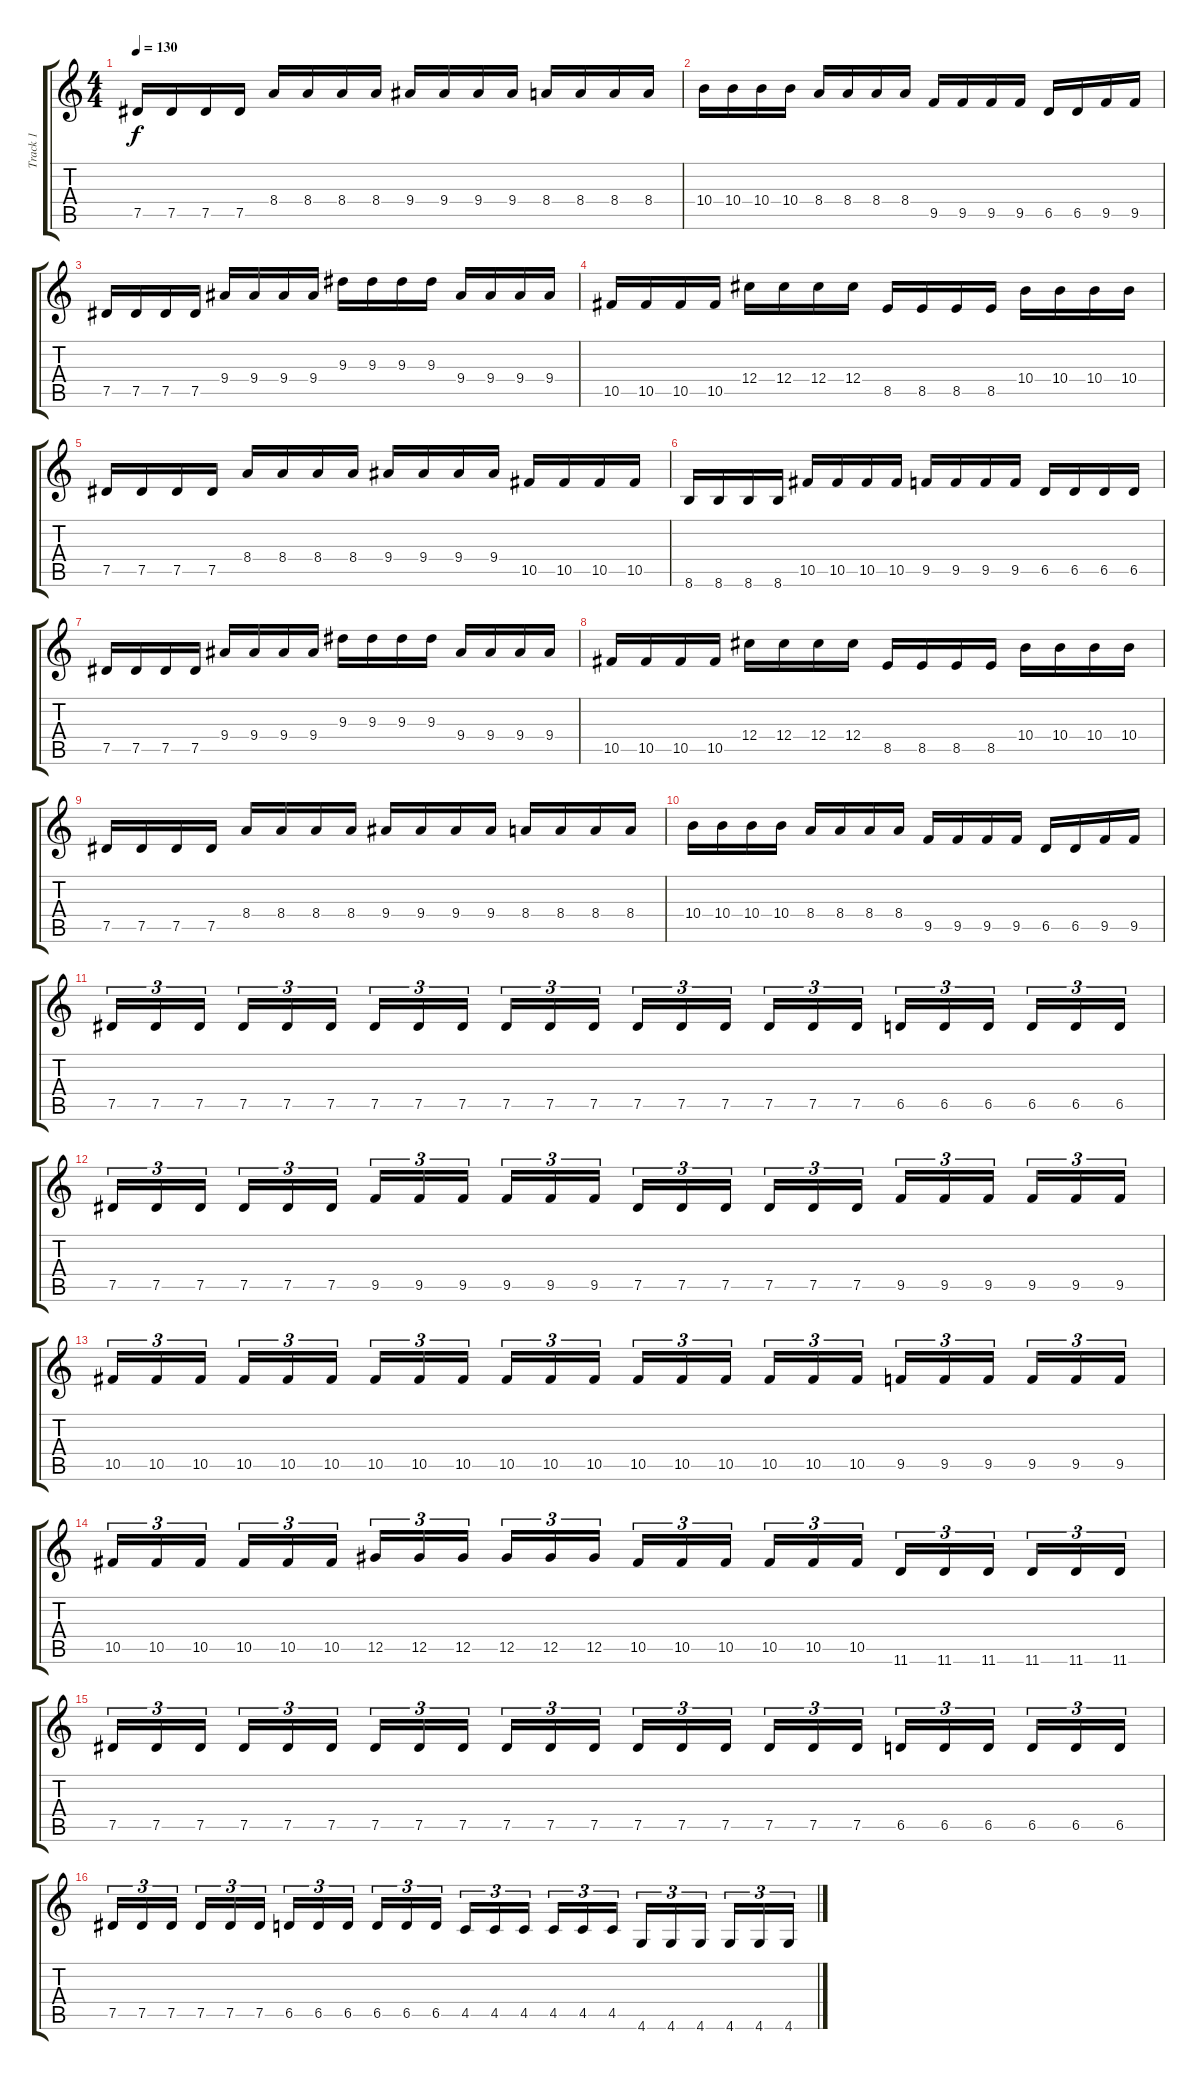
\track ("Track 1" "Track 1") {instrument distortionguitar}
\staff {score tabs}
\tuning (Eb4 Bb3 Gb3 Db3 Ab2 Eb2) {hide}
\ts (4 4)
\tempo 130
\clef g2
\ks c
7.5.16{dy f} 7.5.16 7.5.16 7.5.16 8.4.16 8.4.16 8.4.16 8.4.16 9.4.16 9.4.16 9.4.16 9.4.16 8.4.16 8.4.16 8.4.16 8.4.16 |
10.4.16 10.4.16 10.4.16 10.4.16 8.4.16 8.4.16 8.4.16 8.4.16 9.5.16 9.5.16 9.5.16 9.5.16 6.5.16 6.5.16 9.5.16 9.5.16 |
7.5.16 7.5.16 7.5.16 7.5.16 9.4.16 9.4.16 9.4.16 9.4.16 9.3.16 9.3.16 9.3.16 9.3.16 9.4.16 9.4.16 9.4.16 9.4.16 |
10.5.16 10.5.16 10.5.16 10.5.16 12.4.16 12.4.16 12.4.16 12.4.16 8.5.16 8.5.16 8.5.16 8.5.16 10.4.16 10.4.16 10.4.16 10.4.16 |
7.5.16 7.5.16 7.5.16 7.5.16 8.4.16 8.4.16 8.4.16 8.4.16 9.4.16 9.4.16 9.4.16 9.4.16 10.5.16 10.5.16 10.5.16 10.5.16 |
8.6.16 8.6.16 8.6.16 8.6.16 10.5.16 10.5.16 10.5.16 10.5.16 9.5.16 9.5.16 9.5.16 9.5.16 6.5.16 6.5.16 6.5.16 6.5.16 |
7.5.16 7.5.16 7.5.16 7.5.16 9.4.16 9.4.16 9.4.16 9.4.16 9.3.16 9.3.16 9.3.16 9.3.16 9.4.16 9.4.16 9.4.16 9.4.16 |
10.5.16 10.5.16 10.5.16 10.5.16 12.4.16 12.4.16 12.4.16 12.4.16 8.5.16 8.5.16 8.5.16 8.5.16 10.4.16 10.4.16 10.4.16 10.4.16 |
7.5.16 7.5.16 7.5.16 7.5.16 8.4.16 8.4.16 8.4.16 8.4.16 9.4.16 9.4.16 9.4.16 9.4.16 8.4.16 8.4.16 8.4.16 8.4.16 |
10.4.16 10.4.16 10.4.16 10.4.16 8.4.16 8.4.16 8.4.16 8.4.16 9.5.16 9.5.16 9.5.16 9.5.16 6.5.16 6.5.16 9.5.16 9.5.16 |
7.5.16{tu (3 2)} 7.5.16{tu (3 2)} 7.5.16{tu (3 2)} 7.5.16{tu (3 2)} 7.5.16{tu (3 2)} 7.5.16{tu (3 2)} 7.5.16{tu (3 2)} 7.5.16{tu (3 2)} 7.5.16{tu (3 2)} 7.5.16{tu (3 2)} 7.5.16{tu (3 2)} 7.5.16{tu (3 2)} 7.5.16{tu (3 2)} 7.5.16{tu (3 2)} 7.5.16{tu (3 2)} 7.5.16{tu (3 2)} 7.5.16{tu (3 2)} 7.5.16{tu (3 2)} 6.5.16{tu (3 2)} 6.5.16{tu (3 2)} 6.5.16{tu (3 2)} 6.5.16{tu (3 2)} 6.5.16{tu (3 2)} 6.5.16{tu (3 2)} |
7.5.16{tu (3 2)} 7.5.16{tu (3 2)} 7.5.16{tu (3 2)} 7.5.16{tu (3 2)} 7.5.16{tu (3 2)} 7.5.16{tu (3 2)} 9.5.16{tu (3 2)} 9.5.16{tu (3 2)} 9.5.16{tu (3 2)} 9.5.16{tu (3 2)} 9.5.16{tu (3 2)} 9.5.16{tu (3 2)} 7.5.16{tu (3 2)} 7.5.16{tu (3 2)} 7.5.16{tu (3 2)} 7.5.16{tu (3 2)} 7.5.16{tu (3 2)} 7.5.16{tu (3 2)} 9.5.16{tu (3 2)} 9.5.16{tu (3 2)} 9.5.16{tu (3 2)} 9.5.16{tu (3 2)} 9.5.16{tu (3 2)} 9.5.16{tu (3 2)} |
10.5.16{tu (3 2)} 10.5.16{tu (3 2)} 10.5.16{tu (3 2)} 10.5.16{tu (3 2)} 10.5.16{tu (3 2)} 10.5.16{tu (3 2)} 10.5.16{tu (3 2)} 10.5.16{tu (3 2)} 10.5.16{tu (3 2)} 10.5.16{tu (3 2)} 10.5.16{tu (3 2)} 10.5.16{tu (3 2)} 10.5.16{tu (3 2)} 10.5.16{tu (3 2)} 10.5.16{tu (3 2)} 10.5.16{tu (3 2)} 10.5.16{tu (3 2)} 10.5.16{tu (3 2)} 9.5.16{tu (3 2)} 9.5.16{tu (3 2)} 9.5.16{tu (3 2)} 9.5.16{tu (3 2)} 9.5.16{tu (3 2)} 9.5.16{tu (3 2)} |
10.5.16{tu (3 2)} 10.5.16{tu (3 2)} 10.5.16{tu (3 2)} 10.5.16{tu (3 2)} 10.5.16{tu (3 2)} 10.5.16{tu (3 2)} 12.5.16{tu (3 2)} 12.5.16{tu (3 2)} 12.5.16{tu (3 2)} 12.5.16{tu (3 2)} 12.5.16{tu (3 2)} 12.5.16{tu (3 2)} 10.5.16{tu (3 2)} 10.5.16{tu (3 2)} 10.5.16{tu (3 2)} 10.5.16{tu (3 2)} 10.5.16{tu (3 2)} 10.5.16{tu (3 2)} 11.6.16{tu (3 2)} 11.6.16{tu (3 2)} 11.6.16{tu (3 2)} 11.6.16{tu (3 2)} 11.6.16{tu (3 2)} 11.6.16{tu (3 2)} |
7.5.16{tu (3 2)} 7.5.16{tu (3 2)} 7.5.16{tu (3 2)} 7.5.16{tu (3 2)} 7.5.16{tu (3 2)} 7.5.16{tu (3 2)} 7.5.16{tu (3 2)} 7.5.16{tu (3 2)} 7.5.16{tu (3 2)} 7.5.16{tu (3 2)} 7.5.16{tu (3 2)} 7.5.16{tu (3 2)} 7.5.16{tu (3 2)} 7.5.16{tu (3 2)} 7.5.16{tu (3 2)} 7.5.16{tu (3 2)} 7.5.16{tu (3 2)} 7.5.16{tu (3 2)} 6.5.16{tu (3 2)} 6.5.16{tu (3 2)} 6.5.16{tu (3 2)} 6.5.16{tu (3 2)} 6.5.16{tu (3 2)} 6.5.16{tu (3 2)} |
7.5.16{tu (3 2)} 7.5.16{tu (3 2)} 7.5.16{tu (3 2)} 7.5.16{tu (3 2)} 7.5.16{tu (3 2)} 7.5.16{tu (3 2)} 6.5.16{tu (3 2)} 6.5.16{tu (3 2)} 6.5.16{tu (3 2)} 6.5.16{tu (3 2)} 6.5.16{tu (3 2)} 6.5.16{tu (3 2)} 4.5.16{tu (3 2)} 4.5.16{tu (3 2)} 4.5.16{tu (3 2)} 4.5.16{tu (3 2)} 4.5.16{tu (3 2)} 4.5.16{tu (3 2)} 4.6.16{tu (3 2)} 4.6.16{tu (3 2)} 4.6.16{tu (3 2)} 4.6.16{tu (3 2)} 4.6.16{tu (3 2)} 4.6.16{tu (3 2)}
